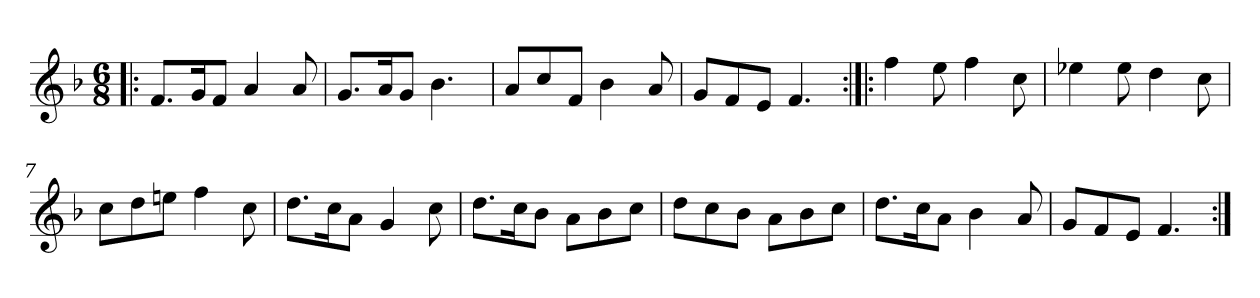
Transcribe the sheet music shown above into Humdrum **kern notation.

**kern
*part1
*staff1
*clefG2
*k[b-]
*F:
*M6/8
=1!|:
8.f/L
16g/K
8f/J
4a/
8a/
=2
8.g/L
16a/K
8g/J
4.b-\
=3
8a/L
8cc/
8f/J
4b-\
8a/
=4
8g/L
8f/
8e/J
4.f/
=5:|!|:
4ff\
8ee\
4ff\
8cc\
=6
4ee-X\
8ee-\
4dd\
8cc\
=7
8cc\L
8dd\
8een\J
4ff\
8cc\
=8
8.dd\L
16cc\K
8a\J
4g/
8cc\
!!LO:LB:g=z
=9
8.dd\L
16cc\K
8b-\J
8a\L
8b-\
8cc\J
=10
8dd\L
8cc\
8b-\J
8a\L
8b-\
8cc\J
=11
8.dd\L
16cc\K
8a\J
4b-\
8a/
=12
8g/L
8f/
8e/J
4.f/
=:|!
*-
